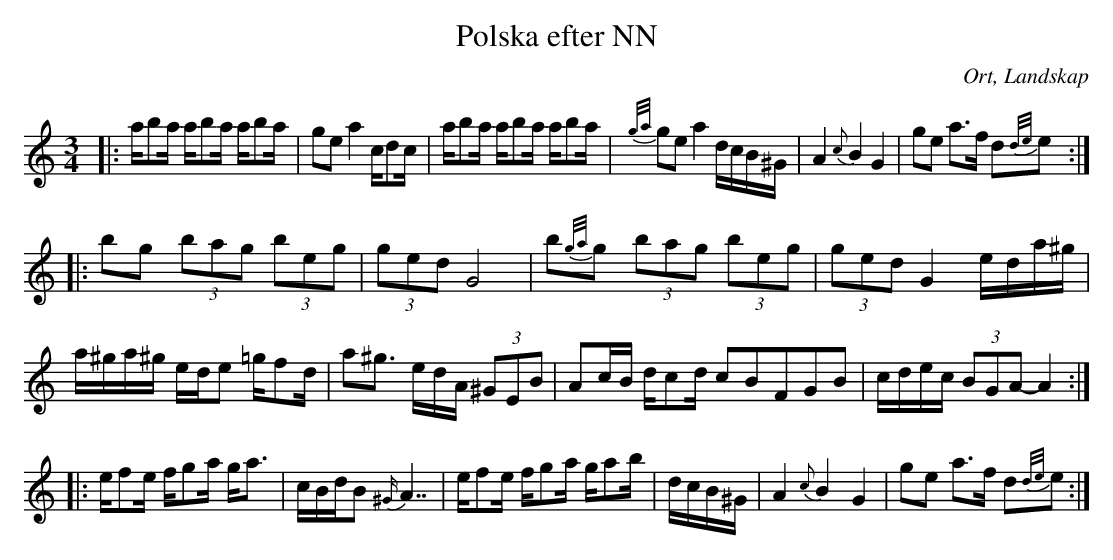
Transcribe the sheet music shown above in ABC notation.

X:1
T:Polska efter NN
O:Ort, Landskap
M:3/4
L:1/8
K:C
|: a/ba/ a/ba/ a/ba/|ge a2 c/dc/| a/ba/ a/ba/ a/ba/ | {g/a/}ge a2 d/c/B/^G/| A2 {c}B2 G2 | ge a>f d{d/e/}e:|
|:bg (3bag (3beg| (3ged G4 |b{g/a/}g (3bag (3beg| (3ged G2 e/d/a/^g/| a/^g/a/^g/ e/d/e =g/fd/ |a^g3/2 /e/d/A/ (3^GEB| Ac/B/ d/cd/ c2/5B2/5F2/5G2/5B2/5|  c/d/e/c/ (3BGA-A2 :|
|:e/fe/ f/ga/ g/a3/2 | c/B/d/B {^G/}A7/2|e/fe/ f/ga/ g/ab/ |d/c/B/^G/| A2 {c}B2 G2 | ge a>f d{d/e/}e:|
